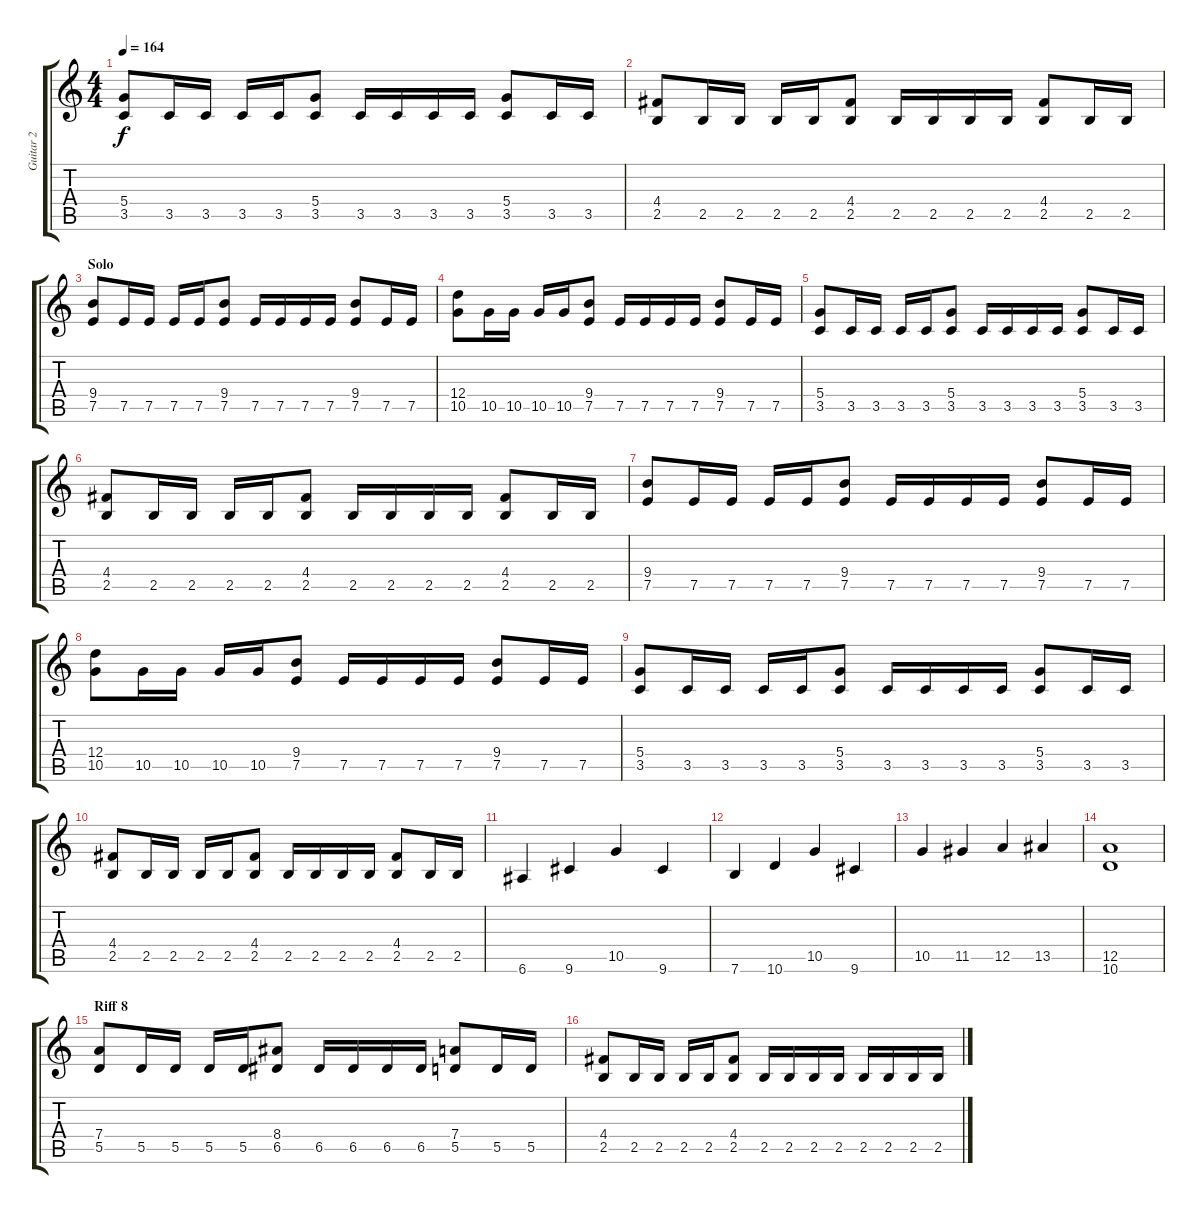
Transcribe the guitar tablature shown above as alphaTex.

\track ("Guitar 2" "Guitar 2") {instrument distortionguitar}
\staff {score tabs}
\tuning (E4 B3 G3 D3 A2 E2) {hide}
\ts (4 4)
\tempo 164
\clef g2
\ks c
(5.4 3.5).8{dy f} 3.5.16 3.5.16 3.5.16 3.5.16 (5.4 3.5).8 3.5.16 3.5.16 3.5.16 3.5.16 (5.4 3.5).8 3.5.16 3.5.16 |
(4.4 2.5).8 2.5.16 2.5.16 2.5.16 2.5.16 (4.4 2.5).8 2.5.16 2.5.16 2.5.16 2.5.16 (4.4 2.5).8 2.5.16 2.5.16 |
\section ("" "Solo")
(9.4 7.5).8 7.5.16 7.5.16 7.5.16 7.5.16 (9.4 7.5).8 7.5.16 7.5.16 7.5.16 7.5.16 (9.4 7.5).8 7.5.16 7.5.16 |
(12.4 10.5).8 10.5.16 10.5.16 10.5.16 10.5.16 (9.4 7.5).8 7.5.16 7.5.16 7.5.16 7.5.16 (9.4 7.5).8 7.5.16 7.5.16 |
(5.4 3.5).8 3.5.16 3.5.16 3.5.16 3.5.16 (5.4 3.5).8 3.5.16 3.5.16 3.5.16 3.5.16 (5.4 3.5).8 3.5.16 3.5.16 |
(4.4 2.5).8 2.5.16 2.5.16 2.5.16 2.5.16 (4.4 2.5).8 2.5.16 2.5.16 2.5.16 2.5.16 (4.4 2.5).8 2.5.16 2.5.16 |
(9.4 7.5).8 7.5.16 7.5.16 7.5.16 7.5.16 (9.4 7.5).8 7.5.16 7.5.16 7.5.16 7.5.16 (9.4 7.5).8 7.5.16 7.5.16 |
(12.4 10.5).8 10.5.16 10.5.16 10.5.16 10.5.16 (9.4 7.5).8 7.5.16 7.5.16 7.5.16 7.5.16 (9.4 7.5).8 7.5.16 7.5.16 |
(5.4 3.5).8 3.5.16 3.5.16 3.5.16 3.5.16 (5.4 3.5).8 3.5.16 3.5.16 3.5.16 3.5.16 (5.4 3.5).8 3.5.16 3.5.16 |
(4.4 2.5).8 2.5.16 2.5.16 2.5.16 2.5.16 (4.4 2.5).8 2.5.16 2.5.16 2.5.16 2.5.16 (4.4 2.5).8 2.5.16 2.5.16 |
6.6.4 9.6.4 10.5.4 9.6.4 |
7.6.4 10.6.4 10.5.4 9.6.4 |
10.5.4 11.5.4 12.5.4 13.5.4 |
(12.5 10.6).1 |
\section ("" "Riff 8")
(7.4 5.5).8 5.5.16 5.5.16 5.5.16 5.5.16 (8.4 6.5).8 6.5.16 6.5.16 6.5.16 6.5.16 (7.4 5.5).8 5.5.16 5.5.16 |
(4.4 2.5).8 2.5.16 2.5.16 2.5.16 2.5.16 (4.4 2.5).8 2.5.16 2.5.16 2.5.16 2.5.16 2.5.16 2.5.16 2.5.16 2.5.16
